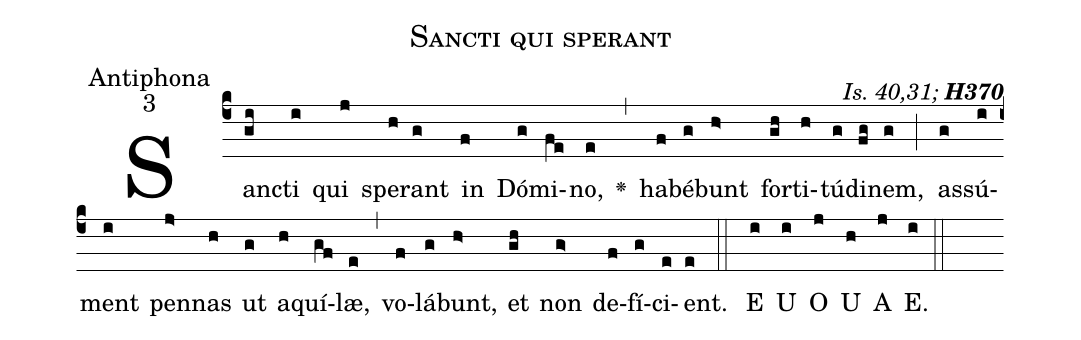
name:Sancti qui sperant;
office-part:Antiphona;
mode:3;
commentary:{\itshape\mdseries  Is.\ 40,31;\/}  {\bfseries H370};
%%
(c4)San(gi)cti(i) qui(j) spe(h)rant(g) in(f) Dó(g)mi(fe)no,(e) <v>\greheightstar</v>(,) ha(f)bé(g)bunt(h>) for(gh)ti(h)tú(g)di(fg)nem,(g) (;) as(g)sú(i)ment(i) pen(j>)nas(h) ut(g) a(h)quí(gf)læ,(e) (,) vo(f)lá(g)bunt,(h>) et(gh) non(g>) de(f)fí(g)ci(e)ent.(e) (::)
<eu> E(i) U(i) O(j) U(h) A(j) E.(i) </eu> (::)
